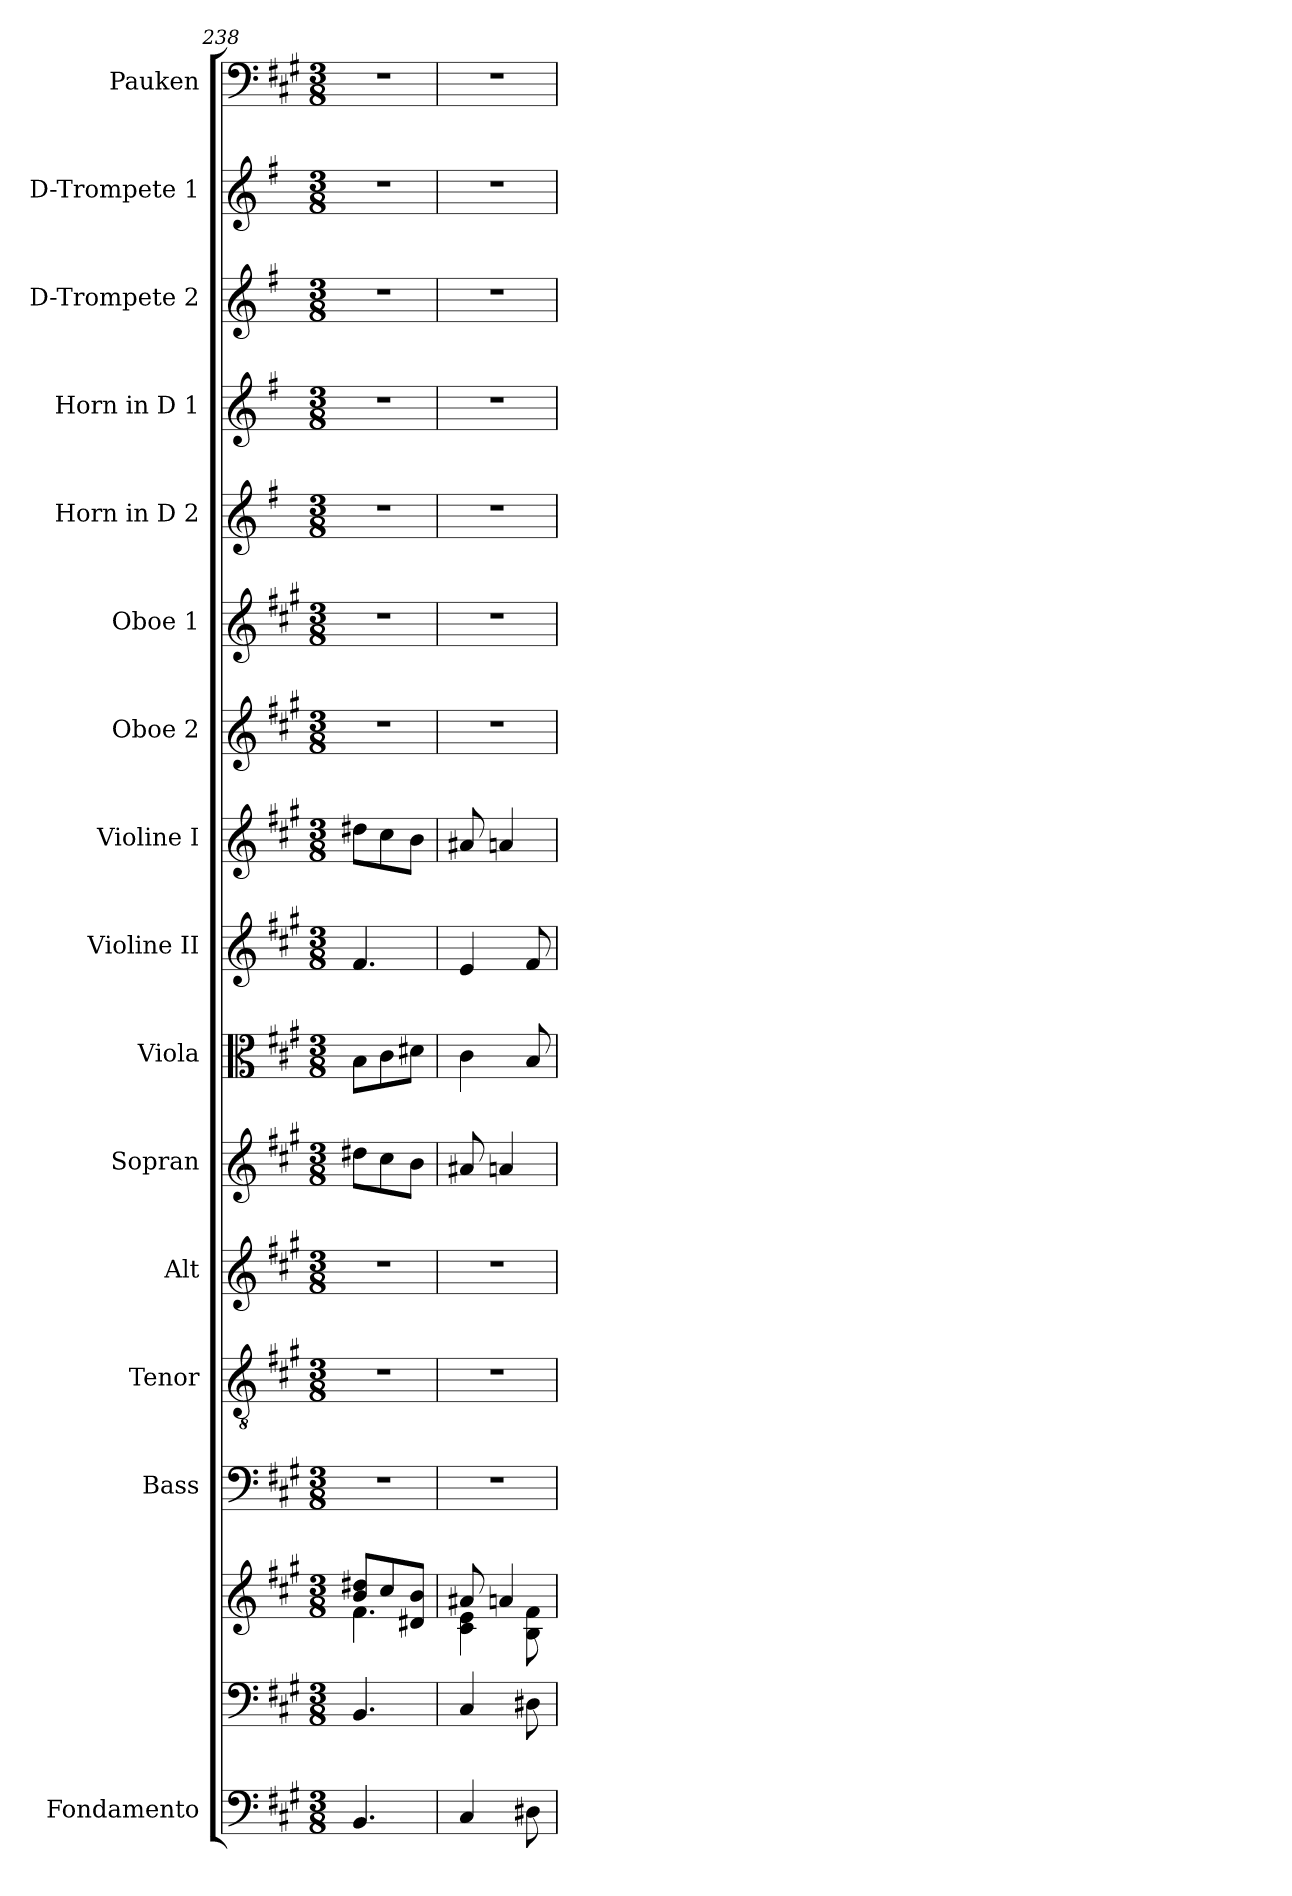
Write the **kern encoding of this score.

**kern	**kern	**kern	**kern	**kern	**kern	**kern	**kern	**kern	**kern	**kern	**kern	**kern	**kern	**kern	**kern	**kern
*part16	*part15	*part15	*part14	*part13	*part12	*part11	*part10	*part9	*part8	*part7	*part6	*part5	*part4	*part3	*part2	*part1
*staff17	*staff16	*staff15	*staff14	*staff13	*staff12	*staff11	*staff10	*staff9	*staff8	*staff7	*staff6	*staff5	*staff4	*staff3	*staff2	*staff1
*I"Fondamento	*	*	*I"Bass	*I"Tenor	*I"Alt	*I"Sopran	*I"Viola	*I"Violine II	*I"Violine I	*I"Oboe 2	*I"Oboe 1	*I"Horn in D 2	*I"Horn in D 1	*I"D-Trompete 2	*I"D-Trompete 1	*I"Pauken
*I'F.	*	*	*I'B.	*I'T.	*I'A.	*I'S.	*I'Vla.	*I'Vl. II	*I'Vl. I	*I'Ob. 2	*I'Ob. 1	*	*	*I'D Trp. 2	*I'D Trp. 1	*I'Pk.
*clefF4	*clefF4	*clefG2	*clefF4	*clefGv2	*clefG2	*clefG2	*clefC3	*clefG2	*clefG2	*clefG2	*clefG2	*clefG2	*clefG2	*clefG2	*clefG2	*clefF4
*ITrd7c12	*	*	*	*	*	*	*	*	*	*	*	*ITrd6c10	*ITrd6c10	*ITrd-1c-2	*ITrd-1c-2	*
*k[f#c#g#]	*k[f#c#g#]	*k[f#c#g#]	*k[f#c#g#]	*k[f#c#g#]	*k[f#c#g#]	*k[f#c#g#]	*k[f#c#g#]	*k[f#c#g#]	*k[f#c#g#]	*k[f#c#g#]	*k[f#c#g#]	*k[f#c#g#]	*k[f#c#g#]	*k[f#c#g#]	*k[f#c#g#]	*k[f#c#g#]
*A:	*A:	*A:	*A:	*A:	*A:	*A:	*A:	*A:	*A:	*A:	*A:	*A:	*A:	*A:	*A:	*A:
*M3/8	*M3/8	*M3/8	*M3/8	*M3/8	*M3/8	*M3/8	*M3/8	*M3/8	*M3/8	*M3/8	*M3/8	*M3/8	*M3/8	*M3/8	*M3/8	*M3/8
=238	=238	=238	=238	=238	=238	=238	=238	=238	=238	=238	=238	=238	=238	=238	=238	=238
*	*	*^	*	*	*	*	*	*	*	*	*	*	*	*	*	*
4.BBB/	4.BB/	8b/ 8dd#X/L	4.f#\	4.r	4.r	4.r	8dd#X\L	8B\L	4.f#/	8dd#X\L	4.r	4.r	4.r	4.r	4.r	4.r	4.r
.	.	8cc#/	.	.	.	.	8cc#\	8c#\	.	8cc#\	.	.	.	.	.	.	.
.	.	8d#X/ 8b/J	.	.	.	.	8b\J	8d#X\J	.	8b\J	.	.	.	.	.	.	.
=239	=239	=239	=239	=239	=239	=239	=239	=239	=239	=239	=239	=239	=239	=239	=239	=239	=239
4CC#/	4C#/	8a#X/	4c#\ 4e\	4.r	4.r	4.r	8a#X/	4c#\	4e/	8a#X/	4.r	4.r	4.r	4.r	4.r	4.r	4.r
.	.	4an/	.	.	.	.	4an/	.	.	4an/	.	.	.	.	.	.	.
8DD#X\	8D#X\	.	8B\ 8f#\	.	.	.	.	8B/	8f#/	.	.	.	.	.	.	.	.
*	*	*v	*v	*	*	*	*	*	*	*	*	*	*	*	*	*	*
=	=	=	=	=	=	=	=	=	=	=	=	=	=	=	=	=
*-	*-	*-	*-	*-	*-	*-	*-	*-	*-	*-	*-	*-	*-	*-	*-	*-
